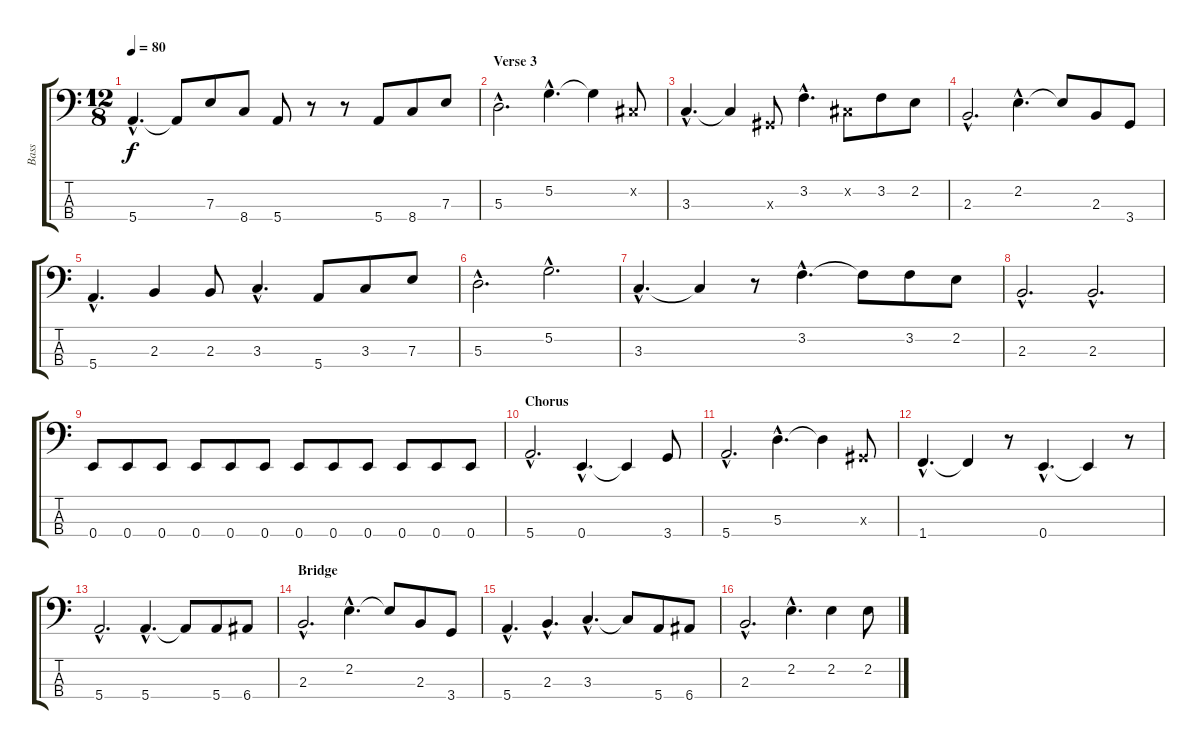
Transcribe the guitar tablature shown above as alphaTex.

\track ("Bass" "Bass") {instrument electricbassfinger}
\staff {score tabs}
\tuning (G2 D2 A1 E1) {hide}
\ts (12 8)
\tempo 80
\clef f4
\ks c
5.4{hac}.4{d dy f} 5.4{t}.8 7.3.8 8.4.8 5.4.8 r.8 r.8 5.4.8 8.4.8 7.3.8 |
\section ("" "Verse 3")
5.3{hac}.2{d} 5.2{hac}.4{d} 5.2{t}.4 -1.2{x}.8 |
3.3{hac}.4{d} 3.3{t}.4 -1.3{x}.8 3.2{hac}.4{d} -1.2{x}.8 3.2.8 2.2.8 |
2.3{hac}.2{d} 2.2{hac}.4{d} 2.2{t}.8 2.3.8 3.4.8 |
5.4{hac}.4{d} 2.3.4 2.3.8 3.3{hac}.4{d} 5.4.8 3.3.8 7.3.8 |
5.3{hac}.2{d} 5.2{hac}.2{d} |
3.3{hac}.4{d} 3.3{t}.4 r.8 3.2{hac}.4{d} 3.2{t}.8 3.2.8 2.2.8 |
2.3{hac}.2{d} 2.3{hac}.2{d} |
0.4.8 0.4.8 0.4.8 0.4.8 0.4.8 0.4.8 0.4.8 0.4.8 0.4.8 0.4.8 0.4.8 0.4.8 |
\section ("" "Chorus")
5.4{hac}.2{d} 0.4{hac}.4{d} 0.4{t}.4 3.4.8 |
5.4{hac}.2{d} 5.3{hac}.4{d} 5.3{t}.4 -1.3{x}.8 |
1.4{hac}.4{d} 1.4{t}.4 r.8 0.4{hac}.4{d} 0.4{t}.4 r.8 |
5.4{hac}.2{d} 5.4{hac}.4{d} 5.4{t}.8 5.4.8 6.4.8 |
\section ("" "Bridge")
2.3{hac}.2{d} 2.2{hac}.4{d} 2.2{t}.8 2.3.8 3.4.8 |
5.4{hac}.4{d} 2.3{hac}.4{d} 3.3{hac}.4{d} 3.3{t}.8 5.4.8 6.4.8 |
2.3{hac}.2{d} 2.2{hac}.4{d} 2.2.4 2.2.8
